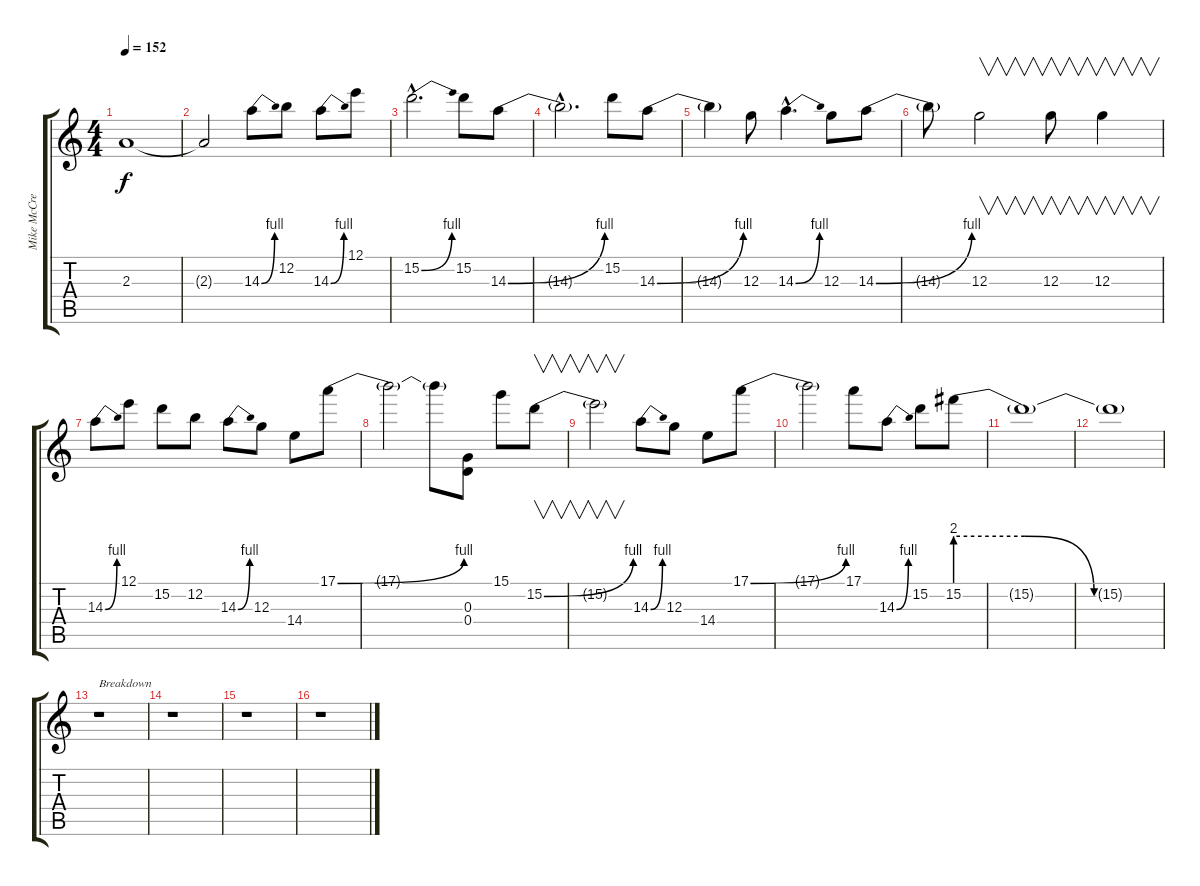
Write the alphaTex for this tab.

\track ("Mike McCready" "Mike McCre") {instrument distortionguitar}
\staff {score tabs}
\tuning (E4 B3 G3 D3 A2 E2) {hide}
\ts (4 4)
\tempo 152
\clef g2
\ks c
2.3{t}.1{dy f} |
2.3{t}.2 14.3{be (bend 0 0 60 4)}.8 12.2.8 14.3{be (bend 0 0 60 4)}.8 12.1.8 |
15.2{be (bend 0 0 60 4) hac}.2{d} 15.2.8 14.3{be (bend 0 0 60 4)}.8 |
14.3{hac t}.2{d} 15.2.8 14.3{be (bend 0 0 60 4)}.8 |
14.3{t}.4 12.3.8 14.3{be (bend 0 0 60 4) hac}.4{d} 12.3.8 14.3{be (bend 0 0 60 4)}.8 |
14.3{t}.8 12.3.2{v} 12.3.8{v} 12.3.4{v} |
14.3{be (bend 0 0 60 4)}.8 12.1.8 15.2.8 12.2.8 14.3{be (bend 0 0 60 4)}.8 12.3.8 14.4.8 17.1{be (bend 0 0 60 4)}.8 |
17.1{t}.2 17.1{t}.8 (0.3 0.4).8 15.1.8 15.2{be (bend 0 0 60 4)}.8{v} |
15.2{t}.2{v} 14.3{be (bend 0 0 60 4)}.8 12.3.8 14.4.8 17.1{be (bend 0 0 60 4)}.8 |
17.1{t}.2 17.1.8 14.3{be (bend 0 0 60 4)}.8 15.2.8 15.2{be (custom 0 8 20 8 40 0 60 0)}.8 |
15.2{t}.1 |
15.2{t}.1 |
r.1{txt "Breakdown"} |
r.1 |
r.1 |
r.1
